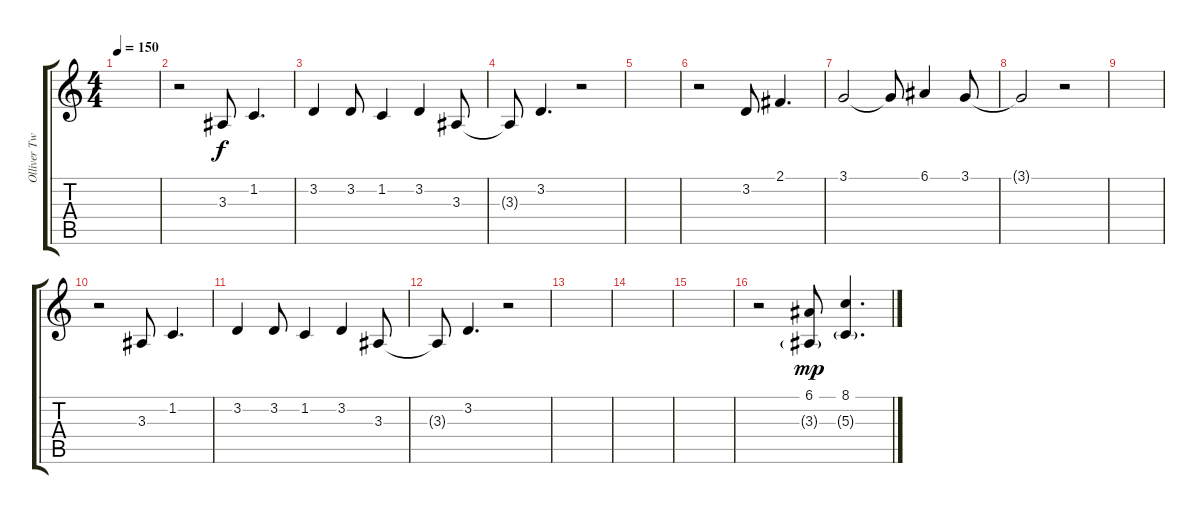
\track ("Olliver Twisted" "Olliver Tw") {instrument sopranosax}
\staff {score tabs}
\tuning (E4 B3 G3 D3 A2 E2) {hide}
\ts (4 4)
\tempo 150
\clef g2
\ks c
|
r.2 3.3.8 1.2.4{d} |
3.2.4 3.2.8 1.2.4 3.2.4 3.3.8 |
3.3{t}.8 3.2.4{d} r.2 |
|
r.2 3.2.8 2.1.4{d} |
3.1.2 3.1{t}.8 6.1.4 3.1.8 |
3.1{t}.2 r.2 |
|
r.2 3.3.8 1.2.4{d} |
3.2.4 3.2.8 1.2.4 3.2.4 3.3.8 |
3.3{t}.8 3.2.4{d} r.2 |
|
|
|
r.2 (6.1 3.3{g}).8{dy mp} (8.1 5.3{g}).4{d}
